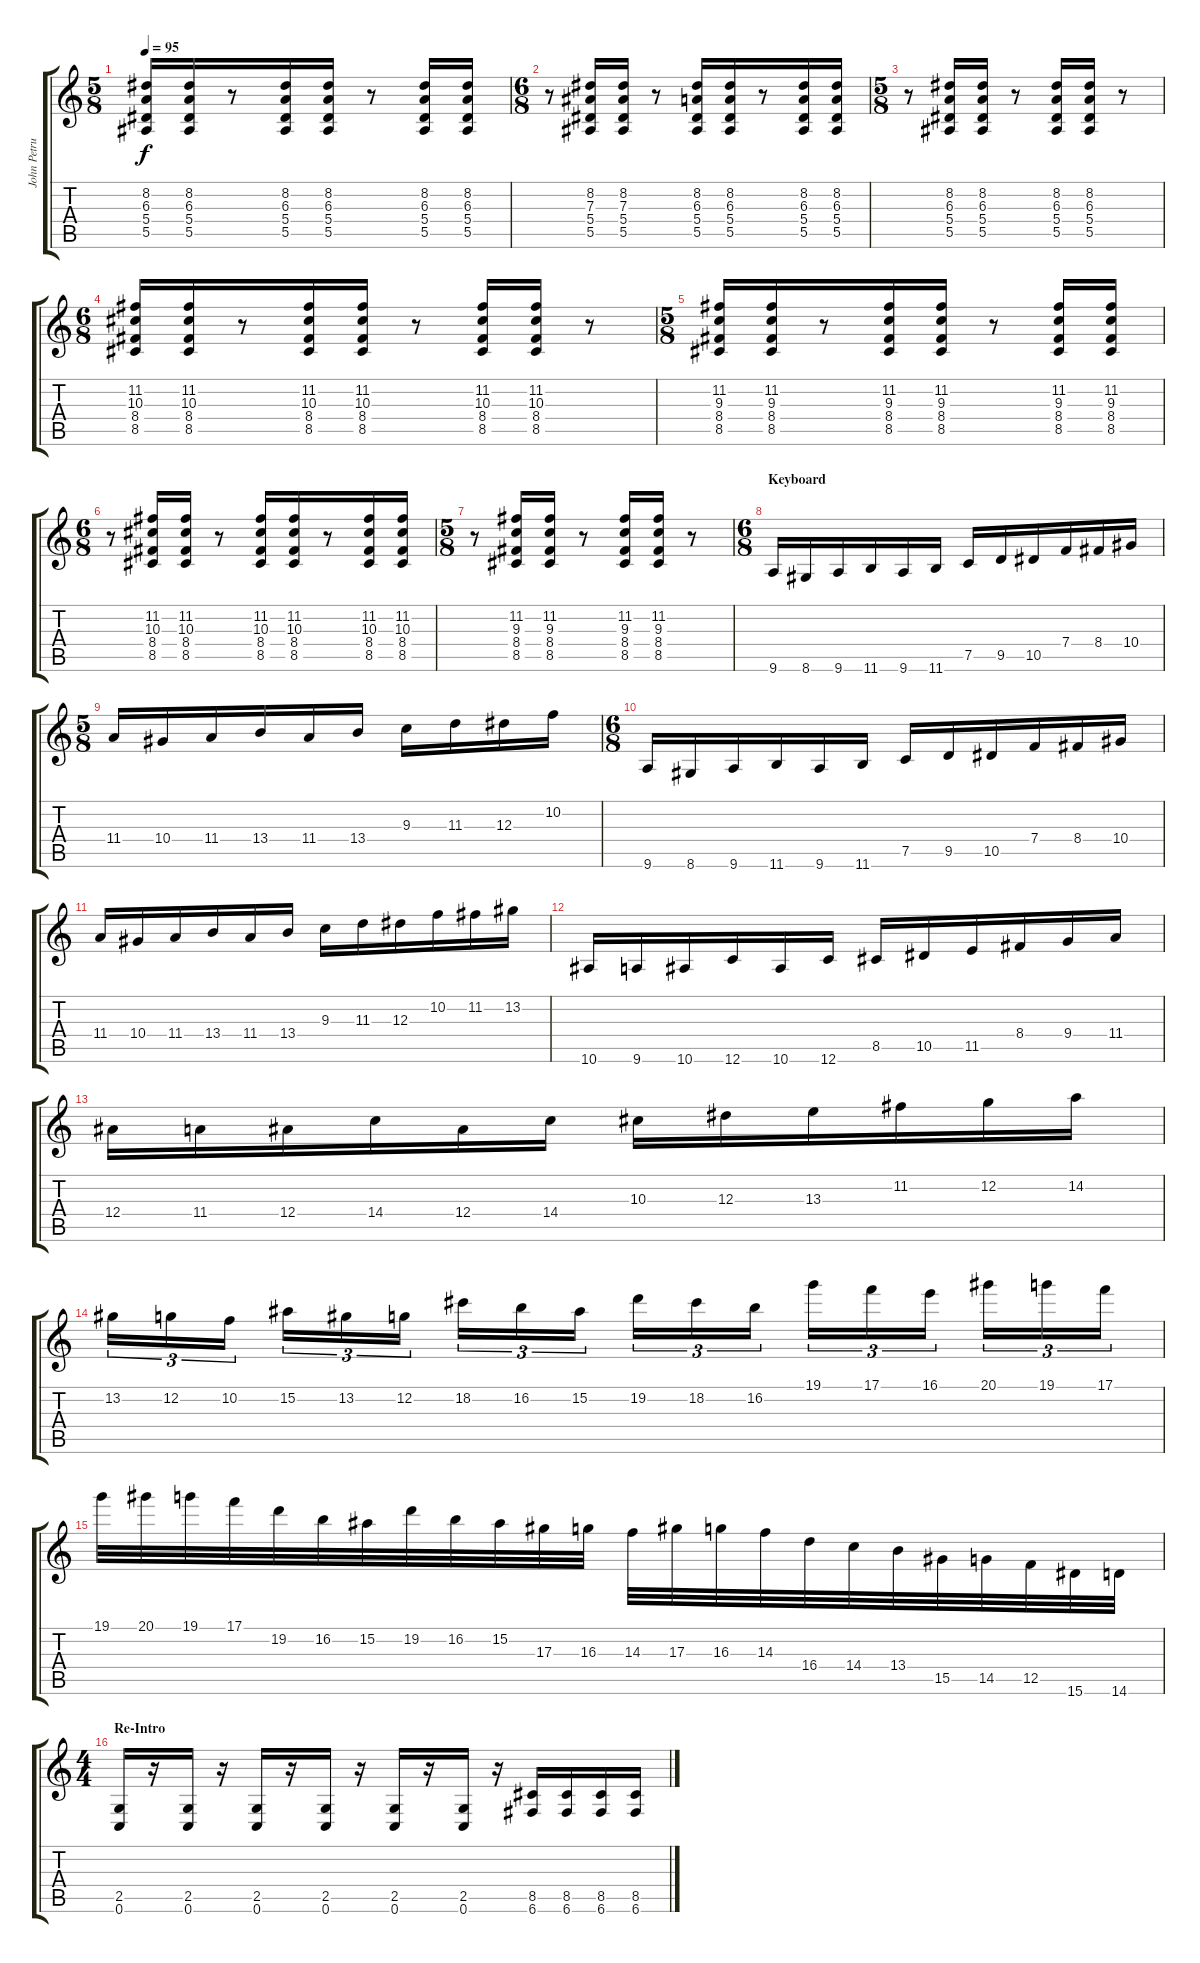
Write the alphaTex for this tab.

\track ("John Petrucci" "John Petru") {instrument distortionguitar}
\staff {score tabs}
\tuning (C4 G3 Eb3 Bb2 F2 C2) {hide}
\ts (5 8)
\tempo 95
\clef g2
\ks c
(8.2 6.3 5.4 5.5).16{dy f volume 14 balance 0} (8.2 6.3 5.4 5.5).16 r.8 (8.2 6.3 5.4 5.5).16{volume 10 balance 8} (8.2 6.3 5.4 5.5).16 r.8 (8.2 6.3 5.4 5.5).16{volume 14 balance 16} (8.2 6.3 5.4 5.5).16 |
\ts (6 8)
r.8 (8.2 7.3 5.4 5.5).16{volume 10 balance 8} (8.2 7.3 5.4 5.5).16 r.8 (8.2 6.3 5.4 5.5).16{volume 14 balance 16} (8.2 6.3 5.4 5.5).16 r.8 (8.2 6.3 5.4 5.5).16{volume 10 balance 8} (8.2 6.3 5.4 5.5).16 |
\ts (5 8)
r.8 (8.2 6.3 5.4 5.5).16{volume 10 balance 8} (8.2 6.3 5.4 5.5).16 r.8 (8.2 6.3 5.4 5.5).16{volume 14 balance 0} (8.2 6.3 5.4 5.5).16 r.8 |
\ts (6 8)
(11.2 10.3 8.4 8.5).16{volume 10 balance 8} (11.2 10.3 8.4 8.5).16 r.8 (11.2 10.3 8.4 8.5).16{volume 14 balance 16} (11.2 10.3 8.4 8.5).16 r.8 (11.2 10.3 8.4 8.5).16{volume 10 balance 8} (11.2 10.3 8.4 8.5).16 r.8 |
\ts (5 8)
(11.2 9.3 8.4 8.5).16{volume 14 balance 0} (11.2 9.3 8.4 8.5).16 r.8 (11.2 9.3 8.4 8.5).16{volume 14 balance 16} (11.2 9.3 8.4 8.5).16 r.8 (11.2 9.3 8.4 8.5).16{volume 10 balance 8} (11.2 9.3 8.4 8.5).16 |
\ts (6 8)
r.8 (11.2 10.3 8.4 8.5).16{volume 14 balance 0} (11.2 10.3 8.4 8.5).16 r.8 (11.2 10.3 8.4 8.5).16{volume 10 balance 8} (11.2 10.3 8.4 8.5).16 r.8 (11.2 10.3 8.4 8.5).16{volume 14 balance 16} (11.2 10.3 8.4 8.5).16 |
\ts (5 8)
r.8 (11.2 9.3 8.4 8.5).16{volume 10 balance 8} (11.2 9.3 8.4 8.5).16 r.8 (11.2 9.3 8.4 8.5).16{volume 14 balance 0} (11.2 9.3 8.4 8.5).16 r.8 |
\ts (6 8)
\section ("" "Keyboard")
9.6.16{volume 14 balance 8} 8.6.16 9.6.16 11.6.16 9.6.16 11.6.16 7.5.16 9.5.16 10.5.16 7.4.16 8.4.16 10.4.16 |
\ts (5 8)
11.4.16 10.4.16 11.4.16 13.4.16 11.4.16 13.4.16 9.3.16 11.3.16 12.3.16 10.2.16 |
\ts (6 8)
9.6.16 8.6.16 9.6.16 11.6.16 9.6.16 11.6.16 7.5.16 9.5.16 10.5.16 7.4.16 8.4.16 10.4.16 |
11.4.16 10.4.16 11.4.16 13.4.16 11.4.16 13.4.16 9.3.16 11.3.16 12.3.16 10.2.16 11.2.16 13.2.16 |
10.6.16 9.6.16 10.6.16 12.6.16 10.6.16 12.6.16 8.5.16 10.5.16 11.5.16 8.4.16 9.4.16 11.4.16 |
12.4.16 11.4.16 12.4.16 14.4.16 12.4.16 14.4.16 10.3.16 12.3.16 13.3.16 11.2.16 12.2.16 14.2.16 |
13.2.16{tu (3 2)} 12.2.16{tu (3 2)} 10.2.16{tu (3 2)} 15.2.16{tu (3 2)} 13.2.16{tu (3 2)} 12.2.16{tu (3 2)} 18.2.16{tu (3 2)} 16.2.16{tu (3 2)} 15.2.16{tu (3 2)} 19.2.16{tu (3 2)} 18.2.16{tu (3 2)} 16.2.16{tu (3 2)} 19.1.16{tu (3 2)} 17.1.16{tu (3 2)} 16.1.16{tu (3 2)} 20.1.16{tu (3 2)} 19.1.16{tu (3 2)} 17.1.16{tu (3 2)} |
19.1.32 20.1.32 19.1.32 17.1.32 19.2.32 16.2.32 15.2.32 19.2.32 16.2.32 15.2.32 17.3.32 16.3.32 14.3.32 17.3.32 16.3.32 14.3.32 16.4.32 14.4.32 13.4.32 15.5.32 14.5.32 12.5.32 15.6.32 14.6.32 |
\ts (4 4)
\section ("" "Re-Intro")
(2.5 0.6).16{volume 14} r.16 (2.5 0.6).16 r.16 (2.5 0.6).16 r.16 (2.5 0.6).16 r.16 (2.5 0.6).16 r.16 (2.5 0.6).16 r.16 (8.5 6.6).16 (8.5 6.6).16 (8.5 6.6).16 (8.5 6.6).16
